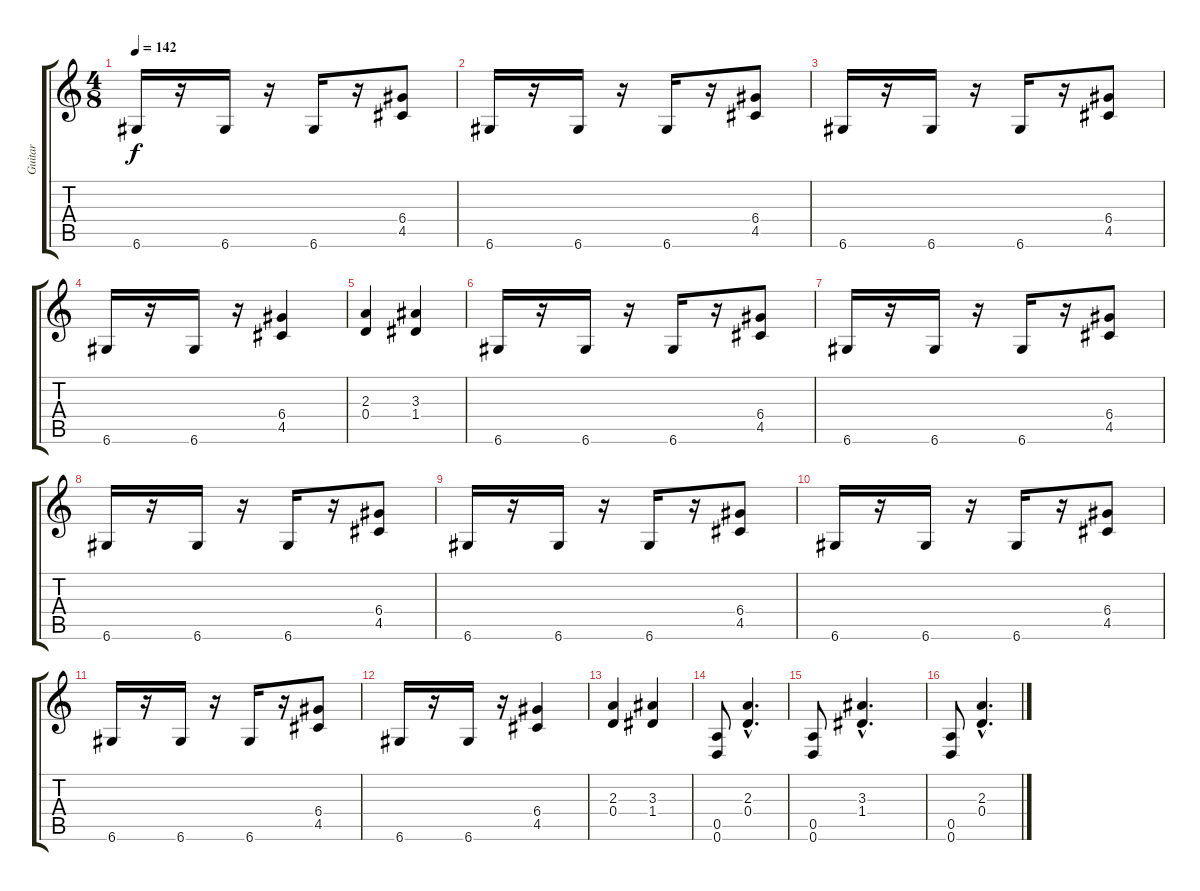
\track ("Guitar" "Guitar") {instrument overdrivenguitar}
\staff {score tabs}
\tuning (E4 B3 G3 D3 A2 D2) {hide}
\ts (4 8)
\tempo 142
\clef g2
\ks c
6.6.16{dy f} r.16 6.6.16 r.16 6.6.16 r.16 (6.4 4.5).8 |
6.6.16 r.16 6.6.16 r.16 6.6.16 r.16 (6.4 4.5).8 |
6.6.16 r.16 6.6.16 r.16 6.6.16 r.16 (6.4 4.5).8 |
6.6.16 r.16 6.6.16 r.16 (6.4 4.5).4 |
(2.3 0.4).4 (3.3 1.4).4 |
6.6.16 r.16 6.6.16 r.16 6.6.16 r.16 (6.4 4.5).8 |
6.6.16 r.16 6.6.16 r.16 6.6.16 r.16 (6.4 4.5).8 |
6.6.16 r.16 6.6.16 r.16 6.6.16 r.16 (6.4 4.5).8 |
6.6.16 r.16 6.6.16 r.16 6.6.16 r.16 (6.4 4.5).8 |
6.6.16 r.16 6.6.16 r.16 6.6.16 r.16 (6.4 4.5).8 |
6.6.16 r.16 6.6.16 r.16 6.6.16 r.16 (6.4 4.5).8 |
6.6.16 r.16 6.6.16 r.16 (6.4 4.5).4 |
(2.3 0.4).4 (3.3 1.4).4 |
(0.5 0.6).8 (2.3{hac} 0.4{hac}).4{d} |
(0.5 0.6).8 (3.3{hac} 1.4{hac}).4{d} |
(0.5 0.6).8 (2.3{hac} 0.4{hac}).4{d}
